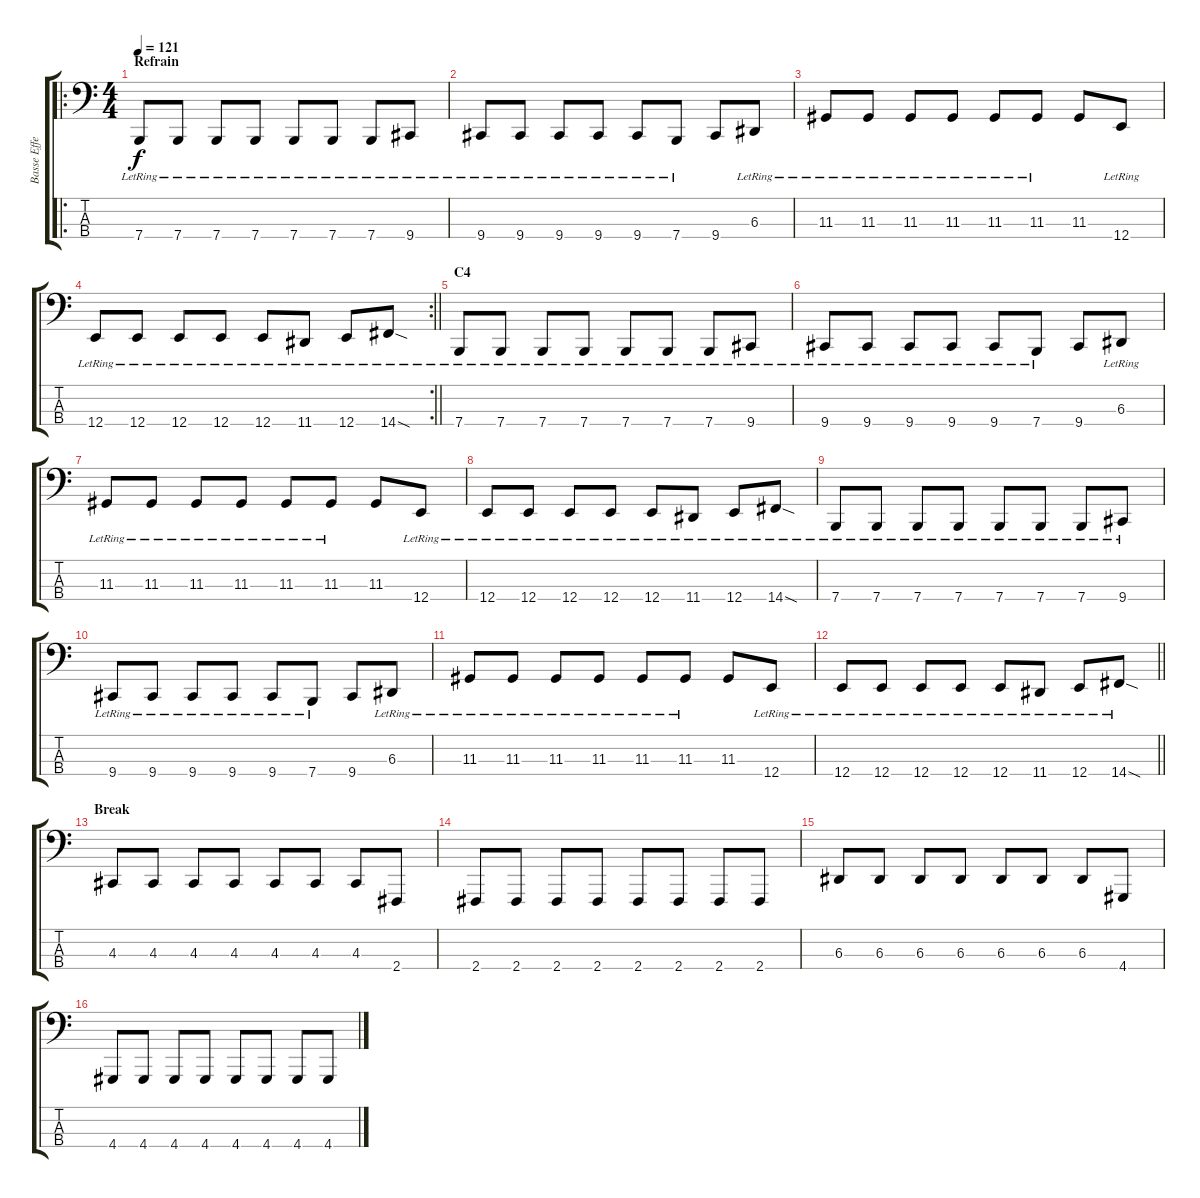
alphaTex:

\track ("Basse Effets" "Basse Effe") {instrument lead2sawtooth}
\staff {score tabs}
\tuning (G2 D2 A1 E1) {hide}
\ro
\ts (4 4)
\section ("" "Refrain")
\tempo 121
\clef f4
\ks c
7.4{lr}.8{dy f} 7.4{lr}.8 7.4{lr}.8 7.4{lr}.8 7.4{lr}.8 7.4{lr}.8 7.4{lr}.8 9.4{lr}.8 |
9.4{lr}.8 9.4{lr}.8 9.4{lr}.8 9.4{lr}.8 9.4{lr}.8 7.4{lr}.8 9.4.8 6.3{lr}.8 |
11.3{lr}.8 11.3{lr}.8 11.3{lr}.8 11.3{lr}.8 11.3{lr}.8 11.3{lr}.8 11.3.8 12.4{lr}.8 |
\rc 2
\barLineRight lightlight
12.4{lr}.8 12.4{lr}.8 12.4{lr}.8 12.4{lr}.8 12.4{lr}.8 11.4{lr}.8 12.4{lr}.8 14.4{sod lr}.8 |
\section ("" "C4")
7.4{lr}.8 7.4{lr}.8 7.4{lr}.8 7.4{lr}.8 7.4{lr}.8 7.4{lr}.8 7.4{lr}.8 9.4{lr}.8 |
9.4{lr}.8 9.4{lr}.8 9.4{lr}.8 9.4{lr}.8 9.4{lr}.8 7.4{lr}.8 9.4.8 6.3{lr}.8 |
11.3{lr}.8 11.3{lr}.8 11.3{lr}.8 11.3{lr}.8 11.3{lr}.8 11.3{lr}.8 11.3.8 12.4{lr}.8 |
12.4{lr}.8 12.4{lr}.8 12.4{lr}.8 12.4{lr}.8 12.4{lr}.8 11.4{lr}.8 12.4{lr}.8 14.4{sod lr}.8 |
7.4{lr}.8 7.4{lr}.8 7.4{lr}.8 7.4{lr}.8 7.4{lr}.8 7.4{lr}.8 7.4{lr}.8 9.4{lr}.8 |
9.4{lr}.8 9.4{lr}.8 9.4{lr}.8 9.4{lr}.8 9.4{lr}.8 7.4{lr}.8 9.4.8 6.3{lr}.8 |
11.3{lr}.8 11.3{lr}.8 11.3{lr}.8 11.3{lr}.8 11.3{lr}.8 11.3{lr}.8 11.3.8 12.4{lr}.8 |
\barLineRight lightlight
12.4{lr}.8 12.4{lr}.8 12.4{lr}.8 12.4{lr}.8 12.4{lr}.8 11.4{lr}.8 12.4{lr}.8 14.4{sod lr}.8 |
\section ("" "Break")
4.3.8 4.3.8 4.3.8 4.3.8 4.3.8 4.3.8 4.3.8 2.4.8 |
2.4.8 2.4.8 2.4.8 2.4.8 2.4.8 2.4.8 2.4.8 2.4.8 |
6.3.8 6.3.8 6.3.8 6.3.8 6.3.8 6.3.8 6.3.8 4.4.8 |
4.4.8 4.4.8 4.4.8 4.4.8 4.4.8 4.4.8 4.4.8 4.4.8
